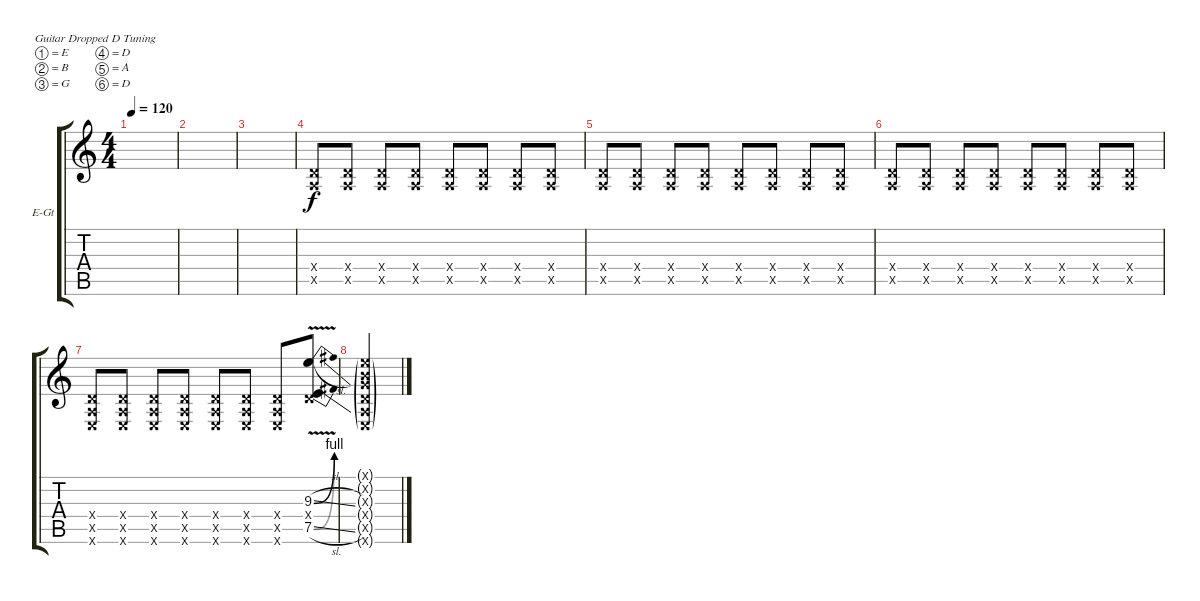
\defaultSystemsLayout 4
\bracketExtendMode groupsimilarinstruments
\firstSystemTrackNameOrientation horizontal
\otherSystemsTrackNameOrientation horizontal
\track ("Electric Guitar dist" "E-Gt") {instrument distortionguitar}
\staff {score tabs}
\tuning (E4 B3 G3 D3 A2 D2)
\ts (4 4)
\tempo 120
\clef g2
\ks c
|
|
|
(0.5{x} 0.4{x}).8 (0.5{x} 0.4{x}).8 (0.5{x} 0.4{x}).8 (0.5{x} 0.4{x}).8 (0.5{x} 0.4{x}).8 (0.5{x} 0.4{x}).8 (0.5{x} 0.4{x}).8 (0.5{x} 0.4{x}).8 |
(0.5{x} 0.4{x}).8 (0.5{x} 0.4{x}).8 (0.5{x} 0.4{x}).8 (0.5{x} 0.4{x}).8 (0.5{x} 0.4{x}).8 (0.5{x} 0.4{x}).8 (0.5{x} 0.4{x}).8 (0.5{x} 0.4{x}).8 |
(0.5{x} 0.4{x}).8 (0.5{x} 0.4{x}).8 (0.5{x} 0.4{x}).8 (0.5{x} 0.4{x}).8 (0.5{x} 0.4{x}).8 (0.5{x} 0.4{x}).8 (0.5{x} 0.4{x}).8 (0.5{x} 0.4{x}).8 |
(0.4{x} 0.5{x} 2.6{x}).8 (0.4{x} 0.5{x} 2.6{x}).8 (0.4{x} 0.5{x} 2.6{x}).8 (0.4{x} 0.5{x} 2.6{x}).8 (0.4{x} 0.5{x} 2.6{x}).8 (0.4{x} 0.5{x} 2.6{x}).8 (0.4{x} 0.5{x} 2.6{x}).8 (7.5{be (bend 0 0 15 4) v sl} 9.3{be (bend 0 0 15 4) v sl} 0.4{x}).8 |
(2.6{g x} 0.5{g x} 0.4{g x} 0.3{g x} 0.2{g x} 0.1{g x}).4
